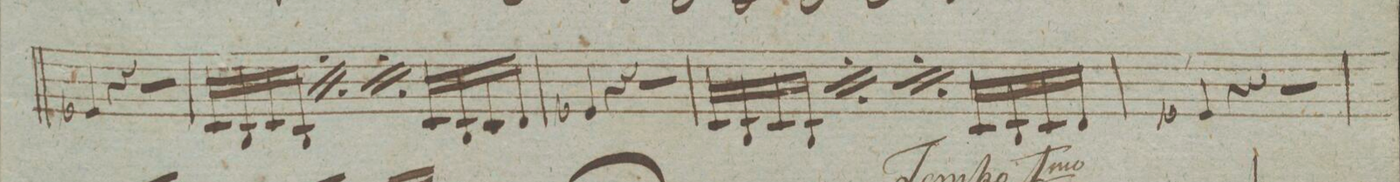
**kern	**dynam
*I"Violino 2do	*
*clefG2	*
*k[]	*
*met(c)	*
*M4/4	*
4e-X/	.
4r	.
2r	.
=16	=16
16c/LL	.
16B/	.
16c/	.
16B/JJ	.
*rep	*
16c/LL	.
16B/	.
16c/	.
16B/JJ	.
*Xrep	*
*rep	*
16c/LL	.
16B/	.
16c/	.
16B/JJ	.
*Xrep	*
16c/LL	.
16B/	.
16c/	.
16d/JJ	.
=17	=17
4e-X/	.
4r	.
2r	.
=18	=18
16c/LL	.
16B/	.
16c/	.
16B/JJ	.
*rep	*
16c/LL	.
16B/	.
16c/	.
16B/JJ	.
*Xrep	*
*rep	*
16c/LL	.
16B/	.
16c/	.
16B/JJ	.
*Xrep	*
16c/LL	.
16B/	.
16c/	.
16d/JJ	.
=19	=19
4e-X/	.
4r	.
2r	.
=20	=20
*-	*-
